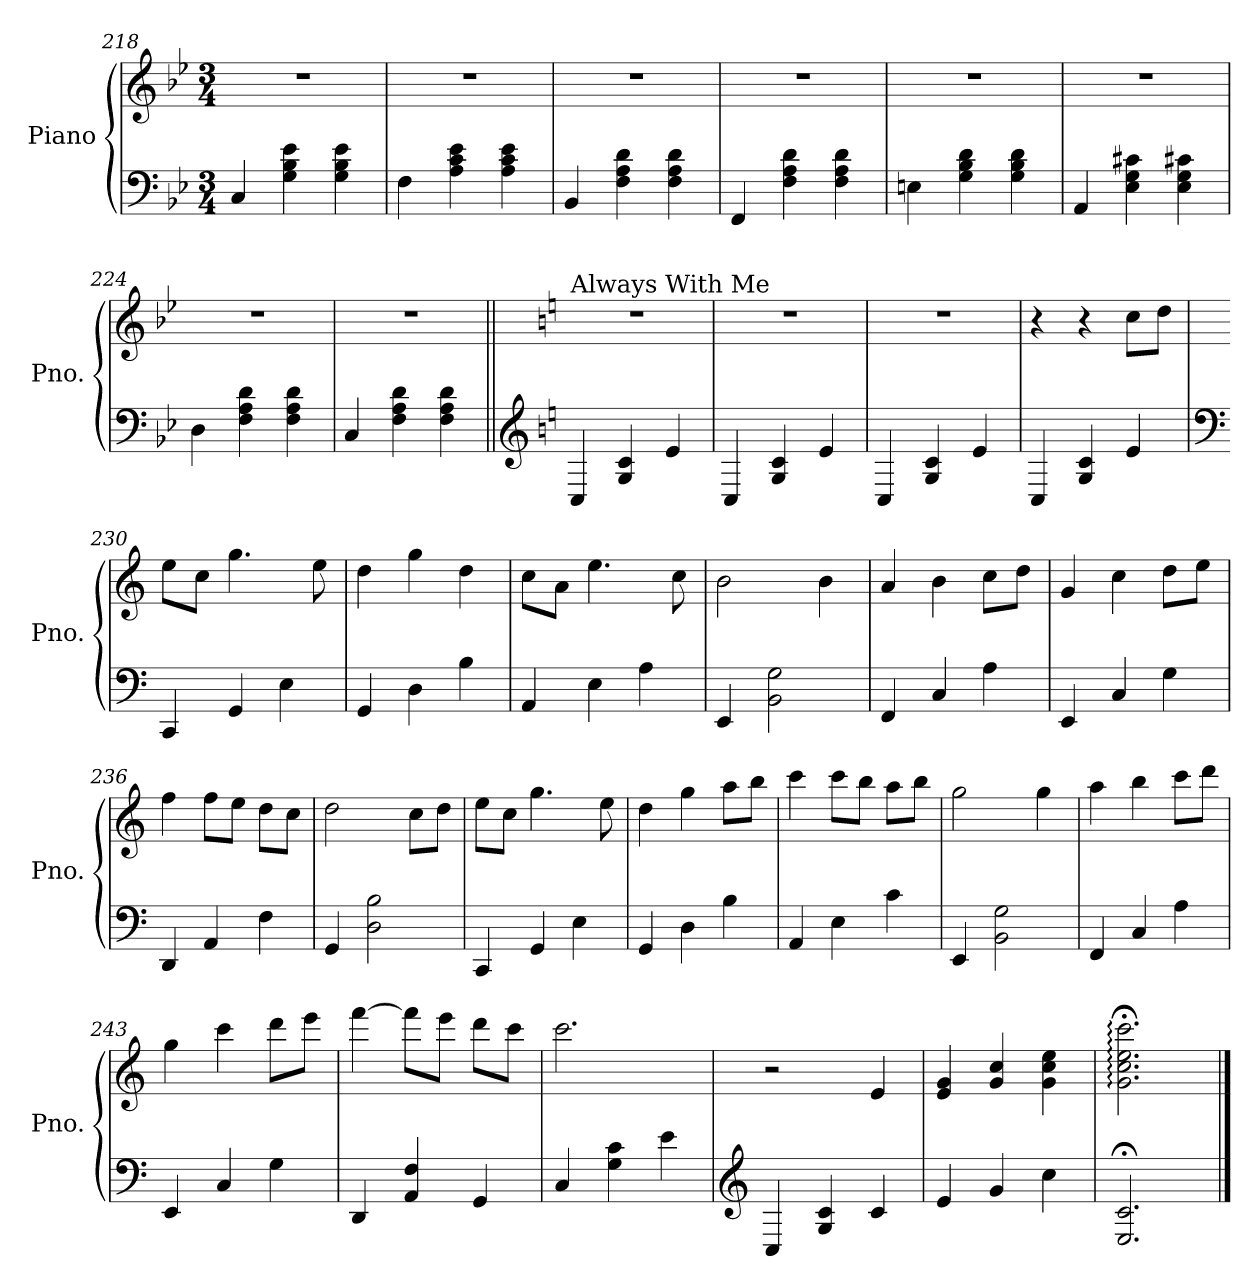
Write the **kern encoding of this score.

**kern	**kern
*part1	*part1
*staff2	*staff1
*I"Piano	*
*I'Pno.	*
*clefF4	*clefG2
*k[b-e-]	*k[b-e-]
*M3/4	*M3/4
=218	=218
4C/	2.r
4G\ 4B-\ 4e-\	.
4G\ 4B-\ 4e-\	.
=219	=219
4F\	2.r
4A\ 4c\ 4e-\	.
4A\ 4c\ 4e-\	.
=220	=220
4BB-/	2.r
4F\ 4A\ 4d\	.
4F\ 4A\ 4d\	.
=221	=221
4FF/	2.r
4F\ 4A\ 4d\	.
4F\ 4A\ 4d\	.
!!LO:LB:g=z
=222	=222
4En\	2.r
4G\ 4B-\ 4d\	.
4G\ 4B-\ 4d\	.
=223	=223
4AA/	2.r
4E-\ 4G\ 4c#X\	.
4E-\ 4G\ 4c#X\	.
=224	=224
4D\	2.r
4F\ 4A\ 4d\	.
4F\ 4A\ 4d\	.
=225	=225
4C/	2.r
4F\ 4A\ 4d\	.
4F\ 4A\ 4d\	.
=226||	=226||
*clefG2	*
*k[]	*k[]
*	*MM120
!	!LO:TX:a:t=Always With Me
4C/	2.r
4G/ 4c/	.
4e/	.
=227	=227
4C/	2.r
4G/ 4c/	.
4e/	.
=228	=228
4C/	2.r
4G/ 4c/	.
4e/	.
=229	=229
4C/	4r
4G/ 4c/	4r
4e/	8cc\L
.	8dd\J
!!LO:LB:g=z
=230	=230
*clefF4	*
4CC/	8ee\L
.	8cc\J
4GG/	4.gg\
4E\	.
.	8ee\
=231	=231
4GG/	4dd\
4D\	4gg\
4B\	4dd\
=232	=232
4AA/	8cc\L
.	8a\J
4E\	4.ee\
4A\	.
.	8cc\
=233	=233
4EE/	2b\
2BB\ 2G\	.
.	4b\
=234	=234
4FF/	4a/
4C/	4b\
4A\	8cc\L
.	8dd\J
=235	=235
4EE/	4g/
4C/	4cc\
4G\	8dd\L
.	8ee\J
=236	=236
4DD/	4ff\
4AA/	8ff\L
.	8ee\J
4F\	8dd\L
.	8cc\J
=237	=237
4GG/	2dd\
2D\ 2B\	.
.	8cc\L
.	8dd\J
=238	=238
4CC/	8ee\L
.	8cc\J
4GG/	4.gg\
4E\	.
.	8ee\
!!LO:LB:g=z
=239	=239
4GG/	4dd\
4D\	4gg\
4B\	8aa\L
.	8bb\J
=240	=240
4AA/	4ccc\
4E\	8ccc\L
.	8bb\J
4c\	8aa\L
.	8bb\J
=241	=241
4EE/	2gg\
2BB\ 2G\	.
.	4gg\
=242	=242
4FF/	4aa\
4C/	4bb\
4A\	8ccc\L
.	8ddd\J
=243	=243
4EE/	4gg\
4C/	4ccc\
4G\	8ddd\L
.	8eee\J
=244	=244
4DD/	[4fff\
4AA/ 4F/	8fff\L]
.	8eee\J
4GG/	8ddd\L
.	8ccc\J
=245	=245
4C/	2.ccc\
4G\ 4c\	.
4e\	.
=246	=246
*clefG2	*
4C/	2r
4G/ 4c/	.
4c/	4e/
!!LO:PB:g=z
=247	=247
4e/	4e/ 4g/
4g/	4g/ 4cc/
4cc\	4g\ 4cc\ 4ee\
=248	=248
2.E/;< 2.c/;<	2.g\;<: 2.cc\;<: 2.ee\;<: 2.ccc\;<:
==	==
*-	*-
